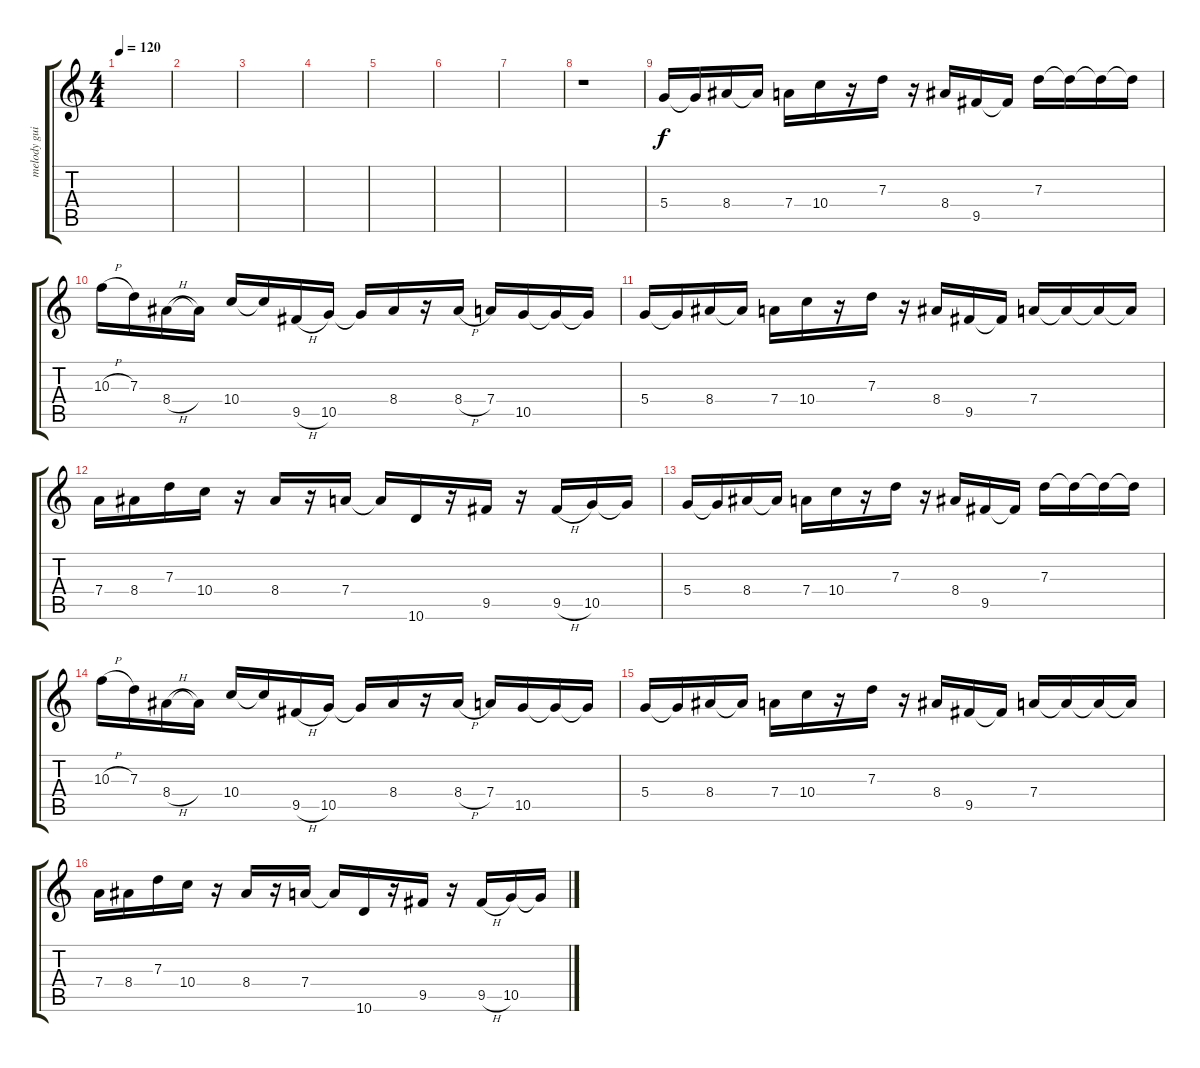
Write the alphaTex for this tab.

\track ("melody guitar" "melody gui") {instrument overdrivenguitar}
\staff {score tabs}
\tuning (E4 B3 G3 D3 A2 E2) {hide}
\ts (4 4)
\tempo 120
\clef g2
\ks c
|
|
|
|
|
|
|
r.1 |
5.4.16 5.4{t}.16 8.4.16 8.4{t}.16 7.4.16 10.4.16 r.16 7.3.16 r.16 8.4.16 9.5.16 9.5{t}.16 7.3.16 7.3{t}.16 7.3{t}.16 7.3{t}.16 |
10.3{h}.16 7.3.16 8.4{h}.16 8.4{t}.16 10.4.16 10.4{t}.16 9.5{h}.16 10.5.16 10.5{t}.16 8.4.16 r.16 8.4{h}.16 7.4.16 10.5.16 10.5{t}.16 10.5{t}.16 |
5.4.16 5.4{t}.16 8.4.16 8.4{t}.16 7.4.16 10.4.16 r.16 7.3.16 r.16 8.4.16 9.5.16 9.5{t}.16 7.4.16 7.4{t}.16 7.4{t}.16 7.4{t}.16 |
7.4.16 8.4.16 7.3.16 10.4.16 r.16 8.4.16 r.16 7.4.16 7.4{t}.16 10.6.16 r.16 9.5.16 r.16 9.5{h}.16 10.5.16 10.5{t}.16 |
5.4.16 5.4{t}.16 8.4.16 8.4{t}.16 7.4.16 10.4.16 r.16 7.3.16 r.16 8.4.16 9.5.16 9.5{t}.16 7.3.16 7.3{t}.16 7.3{t}.16 7.3{t}.16 |
10.3{h}.16 7.3.16 8.4{h}.16 8.4{t}.16 10.4.16 10.4{t}.16 9.5{h}.16 10.5.16 10.5{t}.16 8.4.16 r.16 8.4{h}.16 7.4.16 10.5.16 10.5{t}.16 10.5{t}.16 |
5.4.16 5.4{t}.16 8.4.16 8.4{t}.16 7.4.16 10.4.16 r.16 7.3.16 r.16 8.4.16 9.5.16 9.5{t}.16 7.4.16 7.4{t}.16 7.4{t}.16 7.4{t}.16 |
7.4.16 8.4.16 7.3.16 10.4.16 r.16 8.4.16 r.16 7.4.16 7.4{t}.16 10.6.16 r.16 9.5.16 r.16 9.5{h}.16 10.5.16 10.5{t}.16
